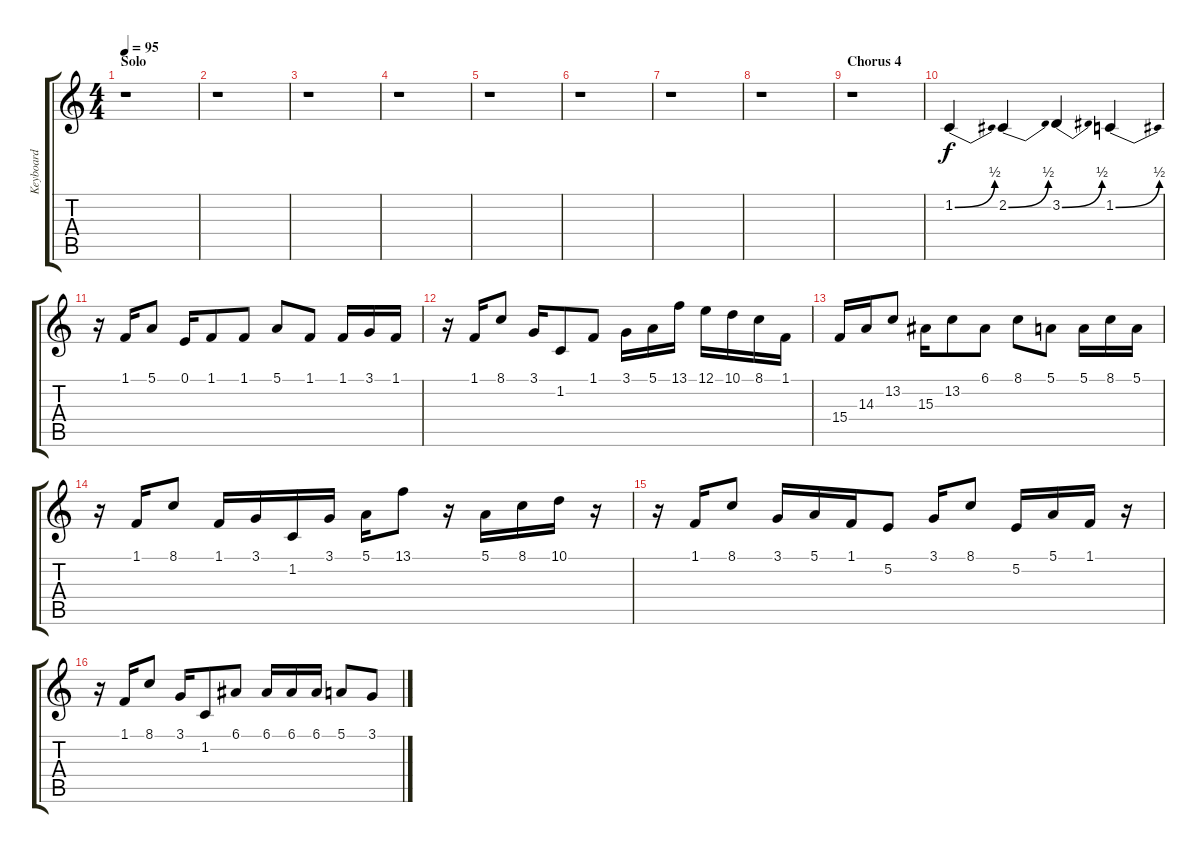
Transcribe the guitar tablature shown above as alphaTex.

\track ("Keyboard" "Keyboard") {instrument lead2sawtooth}
\staff {score tabs}
\tuning (E4 B3 G3 D3 A2 E2) {hide}
\ts (4 4)
\section ("" "Solo")
\tempo 95
\clef g2
\ks c
r.1{dy f} |
r.1 |
r.1 |
r.1 |
r.1 |
r.1 |
r.1 |
r.1 |
\section ("" "Chorus 4")
r.1 |
1.2{be (bend 0 0 60 2)}.4 2.2{be (bend 0 0 60 2)}.4 3.2{be (bend 0 0 60 2)}.4 1.2{be (bend 0 0 60 2)}.4 |
r.16 1.1.16 5.1.8 0.1.16 1.1.8 1.1.8 5.1.8 1.1.8 1.1.16 3.1.16 1.1.16 |
r.16 1.1.16 8.1.8 3.1.16 1.2.8 1.1.8 3.1.16 5.1.16 13.1.16 12.1.16 10.1.16 8.1.16 1.1.16 |
15.4.16 14.3.16 13.2.8 15.3.16 13.2.8 6.1.8 8.1.8 5.1.8 5.1.16 8.1.16 5.1.16 |
r.16 1.1.16 8.1.8 1.1.16 3.1.16 1.2.16 3.1.16 5.1.16 13.1.8 r.16 5.1.16 8.1.16 10.1.16 r.16 |
r.16 1.1.16 8.1.8 3.1.16 5.1.16 1.1.16 5.2.8 3.1.16 8.1.8 5.2.16 5.1.16 1.1.16 r.16 |
r.16 1.1.16 8.1.8 3.1.16 1.2.8 6.1.8 6.1.16 6.1.16 6.1.16 5.1.8 3.1.8
